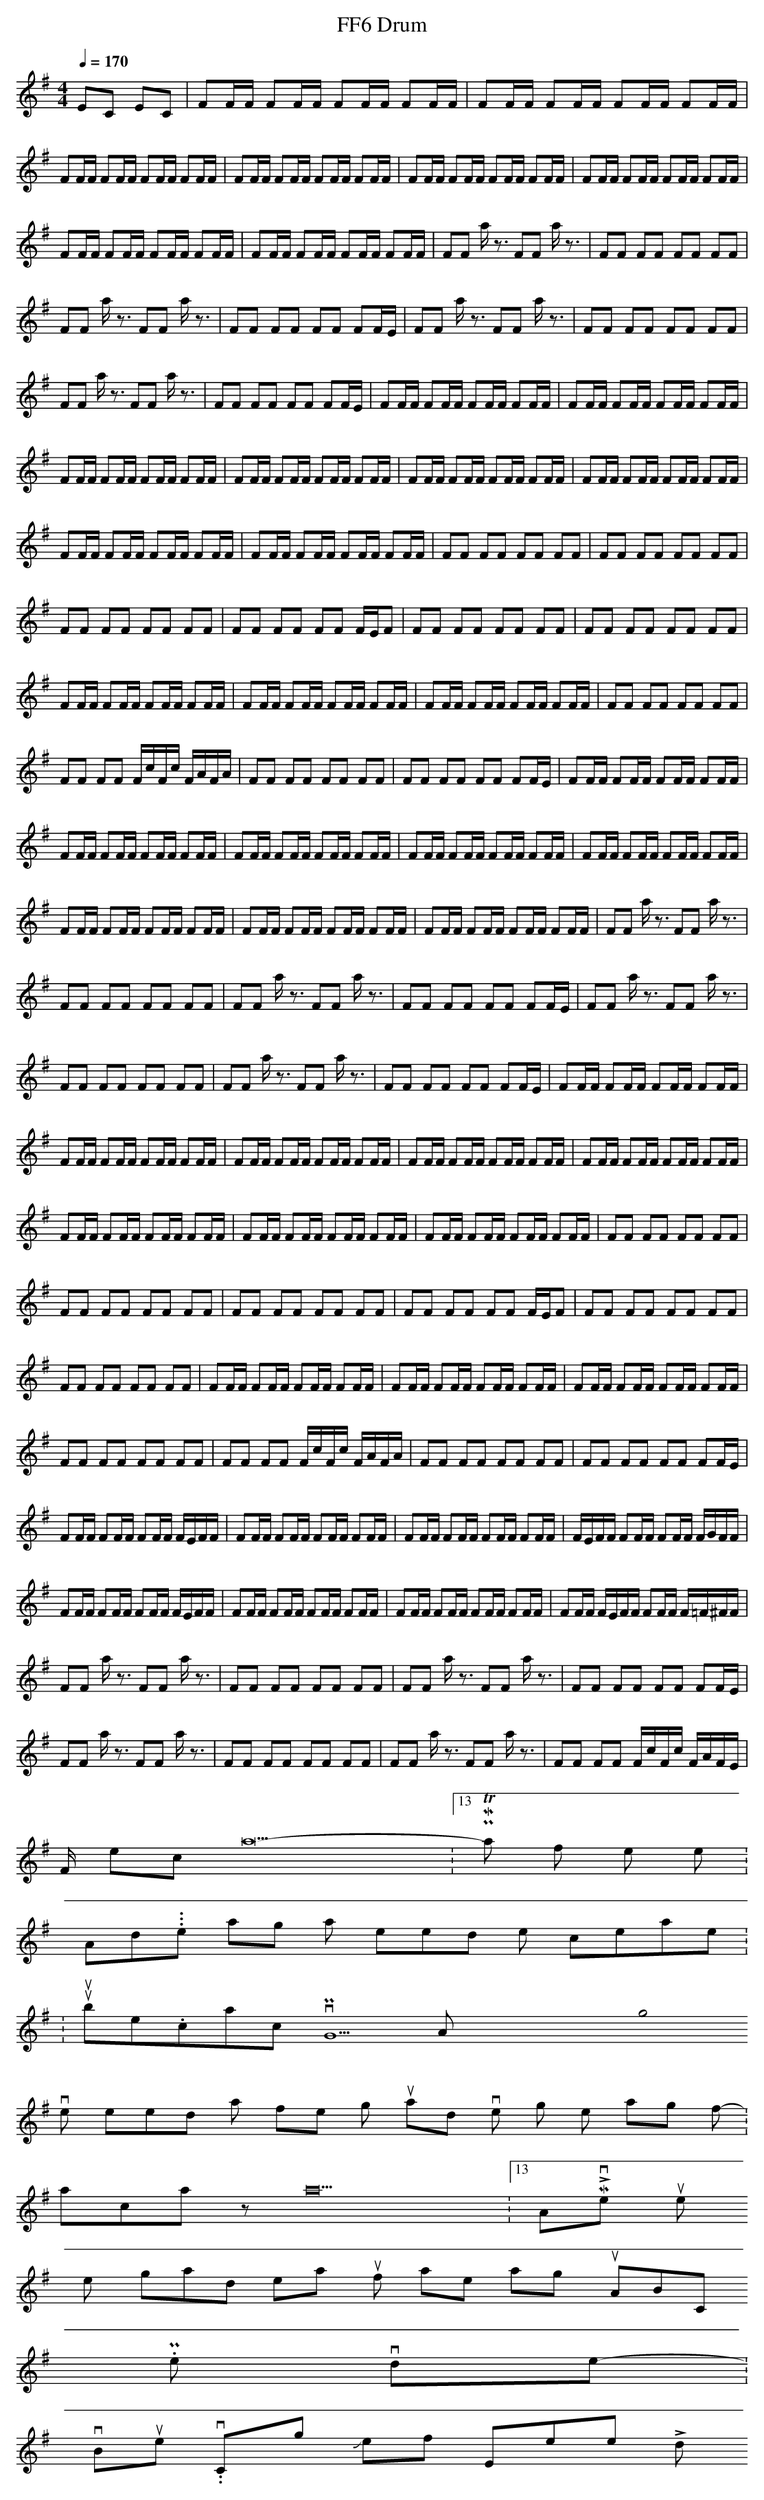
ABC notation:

X:1
T:FF6 Drum
M:4/4
L:1/8
Q:1/4=170
K:G
EC EC|FF/2F/2 FF/2F/2 FF/2F/2 FF/2F/2|FF/2F/2 FF/2F/2 FF/2F/2 FF/2F/2|
FF/2F/2 FF/2F/2 FF/2F/2 FF/2F/2|FF/2F/2 FF/2F/2 FF/2F/2 FF/2F/2|FF/2F/2 FF/2F/2 FF/2F/2 FF/2F/2|FF/2F/2 FF/2F/2 FF/2F/2 FF/2F/2|
FF/2F/2 FF/2F/2 FF/2F/2 FF/2F/2|FF/2F/2 FF/2F/2 FF/2F/2 FF/2F/2|FF a/2z3/2 FF a/2z3/2|FF FF FF FF|
FF a/2z3/2 FF a/2z3/2|FF FF FF FF/2E/2|FF a/2z3/2 FF a/2z3/2|FF FF FF FF|
FF a/2z3/2 FF a/2z3/2|FF FF FF FF/2E/2|FF/2F/2 FF/2F/2 FF/2F/2 FF/2F/2|FF/2F/2 FF/2F/2 FF/2F/2 FF/2F/2|
FF/2F/2 FF/2F/2 FF/2F/2 FF/2F/2|FF/2F/2 FF/2F/2 FF/2F/2 FF/2F/2|FF/2F/2 FF/2F/2 FF/2F/2 FF/2F/2|FF/2F/2 FF/2F/2 FF/2F/2 FF/2F/2|
FF/2F/2 FF/2F/2 FF/2F/2 FF/2F/2|FF/2F/2 FF/2F/2 FF/2F/2 FF/2F/2|FF FF FF FF|FF FF FF FF|
FF FF FF FF|FF FF FF F/2E/2F|FF FF FF FF|FF FF FF FF|
FF/2F/2 FF/2F/2 FF/2F/2 FF/2F/2|FF/2F/2 FF/2F/2 FF/2F/2 FF/2F/2|FF/2F/2 FF/2F/2 FF/2F/2 FF/2F/2|FF FF FF FF|
FF FF F/2c/2F/2c/2 F/2A/2F/2A/2|FF FF FF FF|FF FF FF FF/2E/2|FF/2F/2 FF/2F/2 FF/2F/2 FF/2F/2|
FF/2F/2 FF/2F/2 FF/2F/2 FF/2F/2|FF/2F/2 FF/2F/2 FF/2F/2 FF/2F/2|FF/2F/2 FF/2F/2 FF/2F/2 FF/2F/2|FF/2F/2 FF/2F/2 FF/2F/2 FF/2F/2|
FF/2F/2 FF/2F/2 FF/2F/2 FF/2F/2|FF/2F/2 FF/2F/2 FF/2F/2 FF/2F/2|FF/2F/2 FF/2F/2 FF/2F/2 FF/2F/2|FF a/2z3/2 FF a/2z3/2|
FF FF FF FF|FF a/2z3/2 FF a/2z3/2|FF FF FF FF/2E/2|FF a/2z3/2 FF a/2z3/2|
FF FF FF FF|FF a/2z3/2 FF a/2z3/2|FF FF FF FF/2E/2|FF/2F/2 FF/2F/2 FF/2F/2 FF/2F/2|
FF/2F/2 FF/2F/2 FF/2F/2 FF/2F/2|FF/2F/2 FF/2F/2 FF/2F/2 FF/2F/2|FF/2F/2 FF/2F/2 FF/2F/2 FF/2F/2|FF/2F/2 FF/2F/2 FF/2F/2 FF/2F/2|
FF/2F/2 FF/2F/2 FF/2F/2 FF/2F/2|FF/2F/2 FF/2F/2 FF/2F/2 FF/2F/2|FF/2F/2 FF/2F/2 FF/2F/2 FF/2F/2|FF FF FF FF|
FF FF FF FF|FF FF FF FF|FF FF FF F/2E/2F|FF FF FF FF|
FF FF FF FF|FF/2F/2 FF/2F/2 FF/2F/2 FF/2F/2|FF/2F/2 FF/2F/2 FF/2F/2 FF/2F/2|FF/2F/2 FF/2F/2 FF/2F/2 FF/2F/2|
FF FF FF FF|FF FF F/2c/2F/2c/2 F/2A/2F/2A/2|FF FF FF FF|FF FF FF FF/2E/2|
FF/2F/2 FF/2F/2 FF/2F/2 F/2E/2F/2F/2|FF/2F/2 FF/2F/2 FF/2F/2 FF/2F/2|FF/2F/2 FF/2F/2 FF/2F/2 FF/2F/2|F/2E/2F/2F/2 FF/2F/2 FF/2F/2 F/2G/2F/2F/2|
FF/2F/2 FF/2F/2 FF/2F/2 F/2E/2F/2F/2|FF/2F/2 FF/2F/2 FF/2F/2 FF/2F/2|FF/2F/2 FF/2F/2 FF/2F/2 FF/2F/2|FF/2F/2 F/2E/2F/2F/2 FF/2F/2 F/2=F/2^F/2F/2|
FF a/2z3/2 FF a/2z3/2|FF FF FF FF|FF a/2z3/2 FF a/2z3/2|FF FF FF FF/2E/2|
FF a/2z3/2 FF a/2z3/2|FF FF FF FF|FF a/2z3/2 FF a/2z3/2|FF FF F/2c/2F/2c/2 F/2A/2F/2E/2|
F/2
-----------------------------------------------------------------------------
Kenomica19-01-2008, 06:13 PMThanks for the help :)
And...the transposing has helped me create this :
http://youtube.com/watch?v=KPqG5AXlg04
I've tested a few songs out, and I've got the hang of it now :)
-----------------------------------------------------------------------------
achazia20-01-2008, 03:13 AMLovely tune!!
Very glad to hear your first attempt making your own ABC.
Post more videos :)
-----------------------------------------------------------------------------
vBulletin® v3.8.4, Copyright ©2000-2009, Jelsoft Enterprises Ltd.
